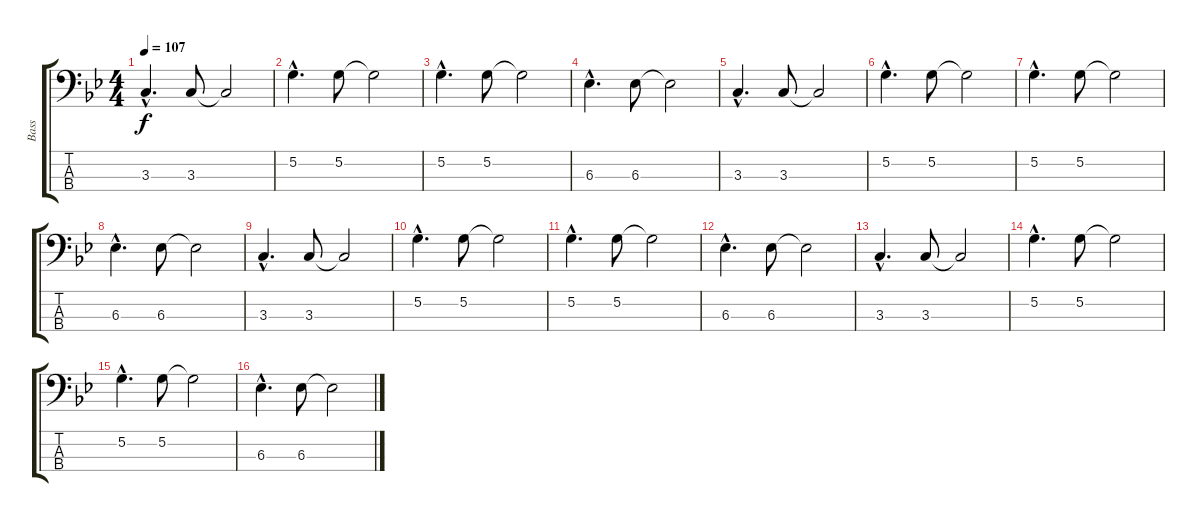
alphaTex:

\track ("Bass" "Bass") {instrument electricbasspick}
\staff {score tabs}
\tuning (G2 D2 A1 E1) {hide}
\ts (4 4)
\tempo 107
\clef f4
\ks gminor
3.3{hac}.4{d dy f} 3.3.8 3.3{t}.2 |
5.2{hac}.4{d} 5.2.8 5.2{t}.2 |
5.2{hac}.4{d} 5.2.8 5.2{t}.2 |
6.3{hac}.4{d} 6.3.8 6.3{t}.2 |
3.3{hac}.4{d} 3.3.8 3.3{t}.2 |
5.2{hac}.4{d} 5.2.8 5.2{t}.2 |
5.2{hac}.4{d} 5.2.8 5.2{t}.2 |
6.3{hac}.4{d} 6.3.8 6.3{t}.2 |
3.3{hac}.4{d} 3.3.8 3.3{t}.2 |
5.2{hac}.4{d} 5.2.8 5.2{t}.2 |
5.2{hac}.4{d} 5.2.8 5.2{t}.2 |
6.3{hac}.4{d} 6.3.8 6.3{t}.2 |
3.3{hac}.4{d} 3.3.8 3.3{t}.2 |
5.2{hac}.4{d} 5.2.8 5.2{t}.2 |
5.2{hac}.4{d} 5.2.8 5.2{t}.2 |
6.3{hac}.4{d} 6.3.8 6.3{t}.2
